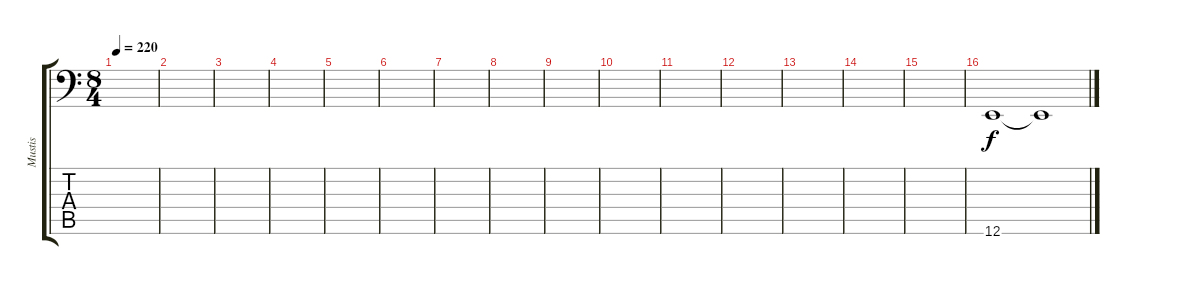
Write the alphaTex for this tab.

\track ("Mustis" "Mustis") {instrument stringensemble1}
\staff {score tabs}
\tuning (E3 B2 G2 D2 A1 E1) {hide}
\ts (8 4)
\tempo 220
\clef f4
\ks c
|
|
|
|
|
|
|
|
|
|
|
|
|
|
|
12.6.1 12.6{t}.1
